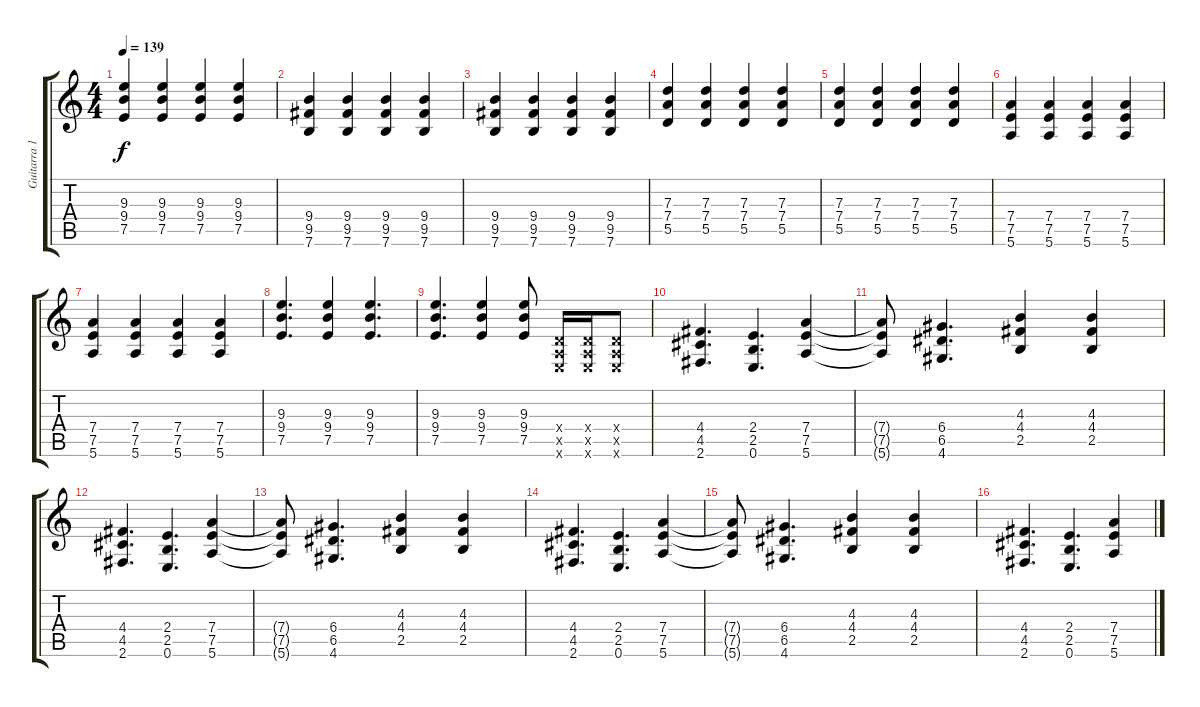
\track ("Guitarra 1" "Guitarra 1") {instrument overdrivenguitar}
\staff {score tabs}
\tuning (E4 B3 G3 D3 A2 E2) {hide}
\ts (4 4)
\tempo 139
\clef g2
\ks c
(9.3 9.4 7.5).4{dy f} (9.3 9.4 7.5).4 (9.3 9.4 7.5).4 (9.3 9.4 7.5).4 |
(9.4 9.5 7.6).4 (9.4 9.5 7.6).4 (9.4 9.5 7.6).4 (9.4 9.5 7.6).4 |
(9.4 9.5 7.6).4 (9.4 9.5 7.6).4 (9.4 9.5 7.6).4 (9.4 9.5 7.6).4 |
(7.3 7.4 5.5).4 (7.3 7.4 5.5).4 (7.3 7.4 5.5).4 (7.3 7.4 5.5).4 |
(7.3 7.4 5.5).4 (7.3 7.4 5.5).4 (7.3 7.4 5.5).4 (7.3 7.4 5.5).4 |
(7.4 7.5 5.6).4 (7.4 7.5 5.6).4 (7.4 7.5 5.6).4 (7.4 7.5 5.6).4 |
(7.4 7.5 5.6).4 (7.4 7.5 5.6).4 (7.4 7.5 5.6).4 (7.4 7.5 5.6).4 |
(9.3 9.4 7.5).4{d} (9.3 9.4 7.5).4 (9.3 9.4 7.5).4{d} |
(9.3 9.4 7.5).4{d} (9.3 9.4 7.5).4 (9.3 9.4 7.5).8 (0.4{x} 0.5{x} 0.6{x}).16 (0.4{x} 0.5{x} 0.6{x}).16 (0.4{x} 0.5{x} 0.6{x}).8 |
(4.4 4.5 2.6).4{d} (2.4 2.5 0.6).4{d} (7.4 7.5 5.6).4 |
(7.4{t} 7.5{t} 5.6{t}).8 (6.4 6.5 4.6).4{d} (4.3 4.4 2.5).4 (4.3 4.4 2.5).4 |
(4.4 4.5 2.6).4{d} (2.4 2.5 0.6).4{d} (7.4 7.5 5.6).4 |
(7.4{t} 7.5{t} 5.6{t}).8 (6.4 6.5 4.6).4{d} (4.3 4.4 2.5).4 (4.3 4.4 2.5).4 |
(4.4 4.5 2.6).4{d} (2.4 2.5 0.6).4{d} (7.4 7.5 5.6).4 |
(7.4{t} 7.5{t} 5.6{t}).8 (6.4 6.5 4.6).4{d} (4.3 4.4 2.5).4 (4.3 4.4 2.5).4 |
(4.4 4.5 2.6).4{d} (2.4 2.5 0.6).4{d} (7.4 7.5 5.6).4
